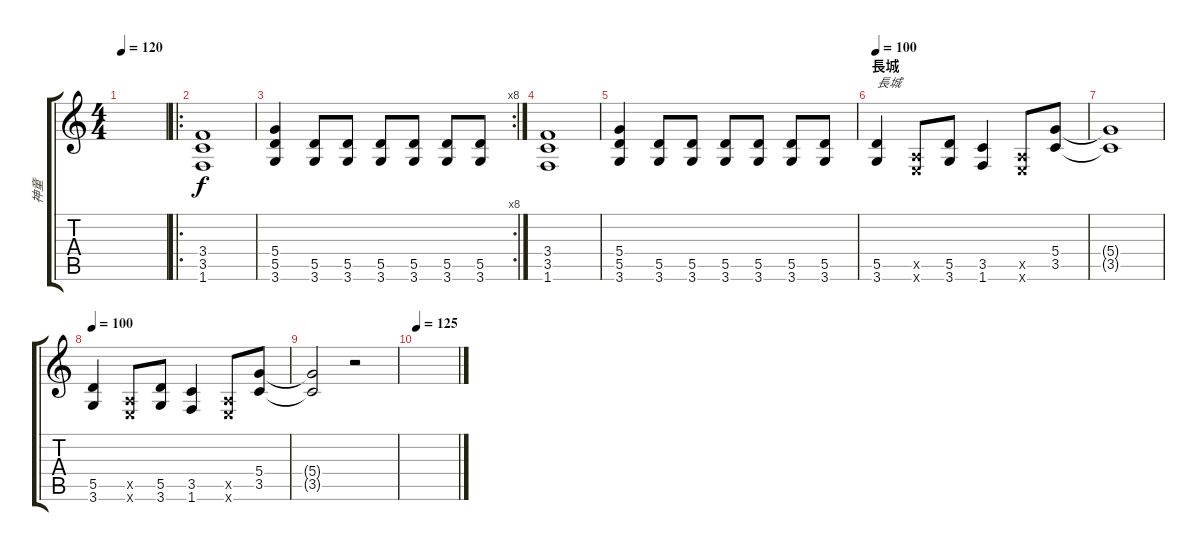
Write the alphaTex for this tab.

\track ("神童" "神童") {instrument distortionguitar}
\staff {score tabs}
\tuning (E4 B3 G3 D3 A2 E2) {hide}
\ts (4 4)
\tempo 120
\clef g2
\ks c
|
\ro
(3.4 3.5 1.6).1 |
\rc 8
(5.4 5.5 3.6).4 (5.5 3.6).8 (5.5 3.6).8 (5.5 3.6).8 (5.5 3.6).8 (5.5 3.6).8 (5.5 3.6).8 |
(3.4 3.5 1.6).1 |
(5.4 5.5 3.6).4 (5.5 3.6).8 (5.5 3.6).8 (5.5 3.6).8 (5.5 3.6).8 (5.5 3.6).8 (5.5 3.6).8 |
\section ("" "長城")
\tempo 80
\tempo 100
(5.5 3.6).4{txt "長城"} (0.5{x} 0.6{x}).8 (5.5 3.6).8 (3.5 1.6).4 (0.5{x} 0.6{x}).8 (5.4 3.5).8 |
(5.4{t} 3.5{t}).1 |
\tempo 80
\tempo 100
(5.5 3.6).4 (0.5{x} 0.6{x}).8 (5.5 3.6).8 (3.5 1.6).4 (0.5{x} 0.6{x}).8 (5.4 3.5).8 |
(5.4{t} 3.5{t}).2 r.2 |
\tempo 125
